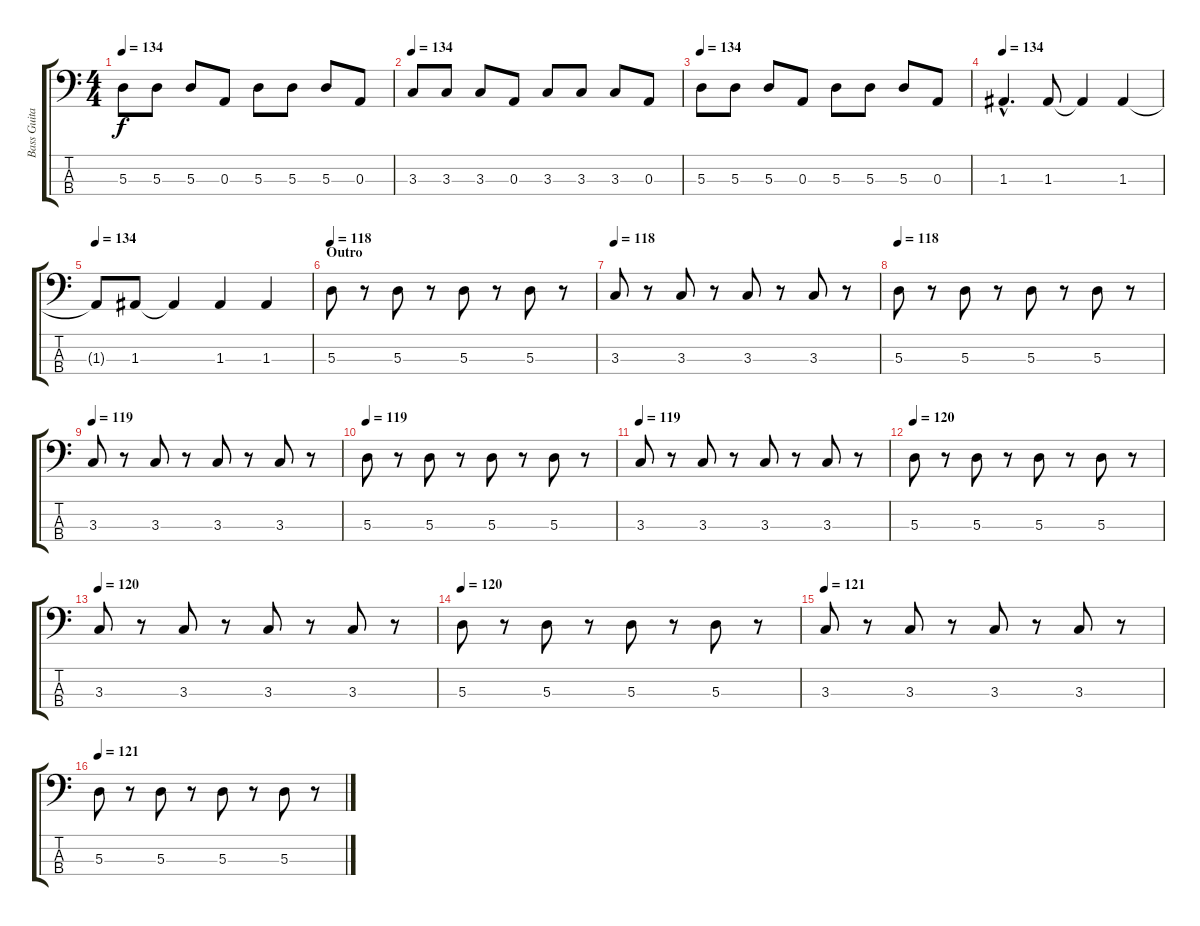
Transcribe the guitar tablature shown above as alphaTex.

\track ("Bass Guitar" "Bass Guita") {instrument electricbasspick}
\staff {score tabs}
\tuning (G2 D2 A1 D1) {hide}
\ts (4 4)
\tempo 134
\clef f4
\ks c
5.3.8{dy f} 5.3.8 5.3.8 0.3.8 5.3.8 5.3.8 5.3.8 0.3.8 |
\tempo 134
3.3.8 3.3.8 3.3.8 0.3.8 3.3.8 3.3.8 3.3.8 0.3.8 |
\tempo 134
5.3.8 5.3.8 5.3.8 0.3.8 5.3.8 5.3.8 5.3.8 0.3.8 |
\tempo 134
1.3{hac}.4{d} 1.3.8 1.3{t}.4 1.3.4 |
\tempo 134
1.3{t}.8 1.3.8 1.3{t}.4 1.3.4 1.3.4 |
\section ("" "Outro")
\tempo 118
5.3.8 r.8 5.3.8 r.8 5.3.8 r.8 5.3.8 r.8 |
\tempo 118
3.3.8 r.8 3.3.8 r.8 3.3.8 r.8 3.3.8 r.8 |
\tempo 118
5.3.8 r.8 5.3.8 r.8 5.3.8 r.8 5.3.8 r.8 |
\tempo 119
3.3.8 r.8 3.3.8 r.8 3.3.8 r.8 3.3.8 r.8 |
\tempo 119
5.3.8 r.8 5.3.8 r.8 5.3.8 r.8 5.3.8 r.8 |
\tempo 119
3.3.8 r.8 3.3.8 r.8 3.3.8 r.8 3.3.8 r.8 |
\tempo 120
5.3.8 r.8 5.3.8 r.8 5.3.8 r.8 5.3.8 r.8 |
\tempo 120
3.3.8 r.8 3.3.8 r.8 3.3.8 r.8 3.3.8 r.8 |
\tempo 120
5.3.8 r.8 5.3.8 r.8 5.3.8 r.8 5.3.8 r.8 |
\tempo 121
3.3.8 r.8 3.3.8 r.8 3.3.8 r.8 3.3.8 r.8 |
\tempo 121
5.3.8 r.8 5.3.8 r.8 5.3.8 r.8 5.3.8 r.8
